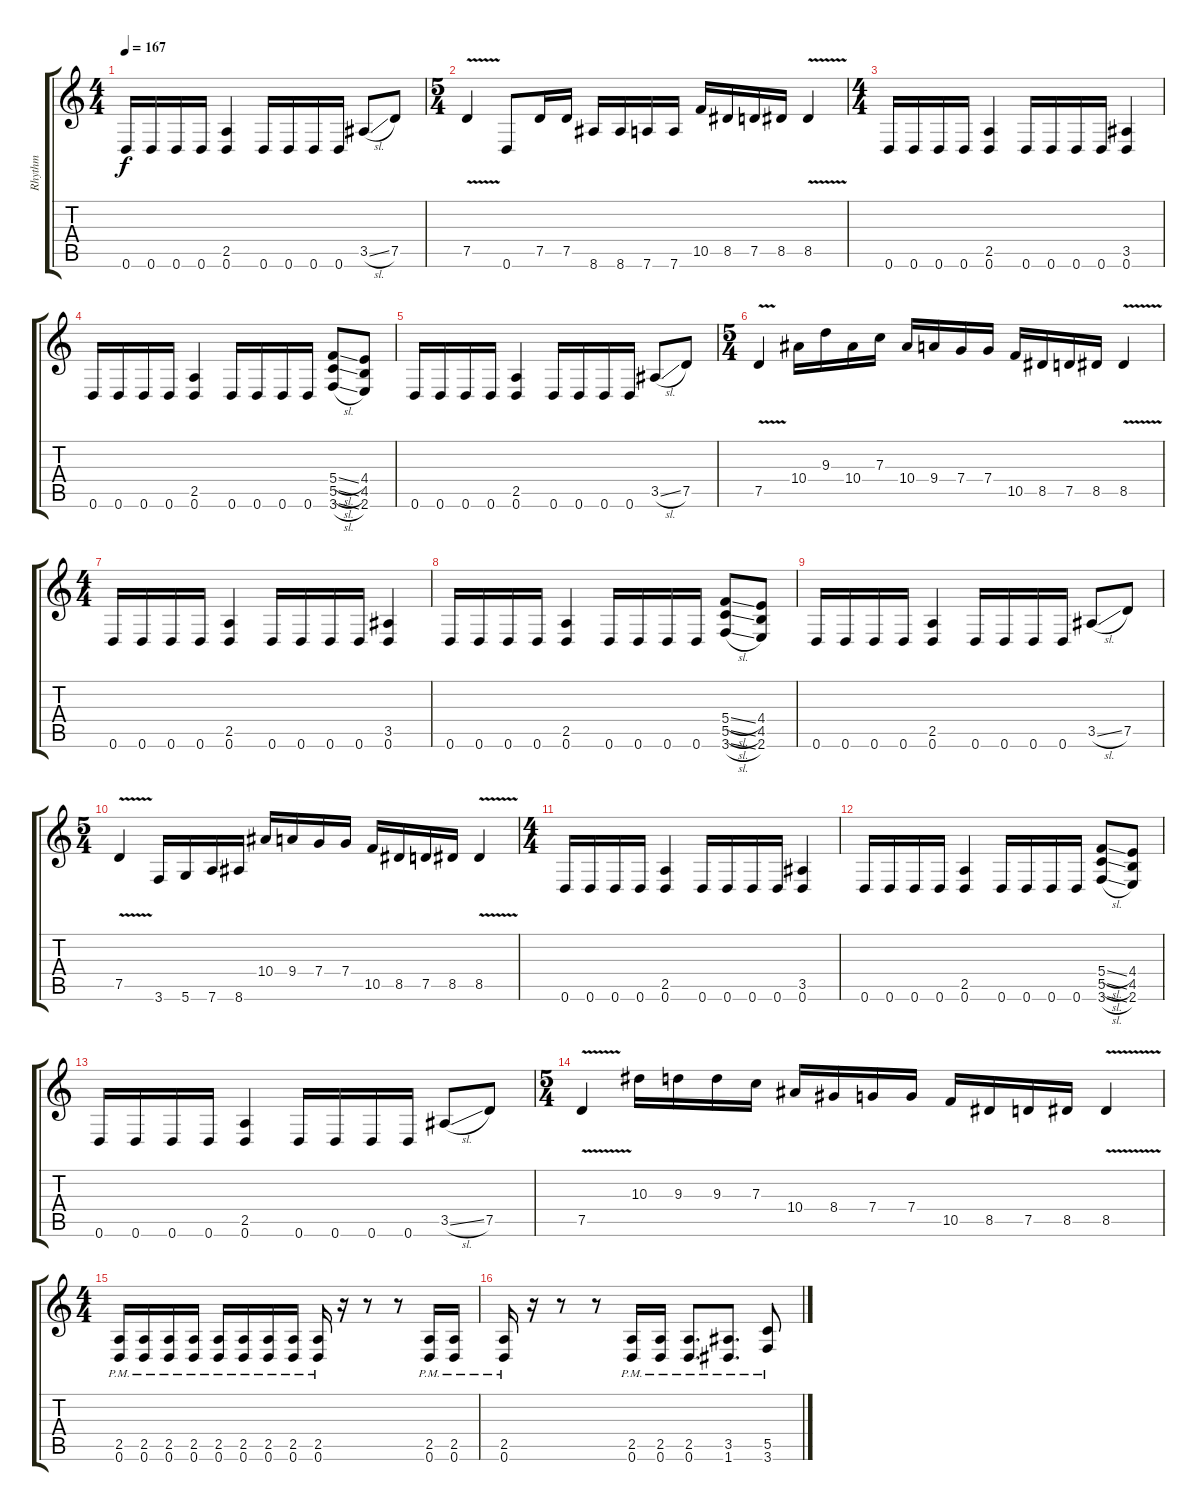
\track ("Rhythm" "Rhythm") {instrument distortionguitar}
\staff {score tabs}
\tuning (D4 A3 F3 C3 G2 D2) {hide}
\ts (4 4)
\tempo 167
\clef g2
\ks c
0.6.16{dy f} 0.6.16 0.6.16 0.6.16 (2.5 0.6).4 0.6.16 0.6.16 0.6.16 0.6.16 3.5{sl}.8 7.5.8 |
\ts (5 4)
7.5{v}.4 0.6.8 7.5.16 7.5.16 8.6.16 8.6.16 7.6.16 7.6.16 10.5.16 8.5.16 7.5.16 8.5.16 8.5{v}.4 |
\ts (4 4)
0.6.16 0.6.16 0.6.16 0.6.16 (2.5 0.6).4 0.6.16 0.6.16 0.6.16 0.6.16 (3.5 0.6).4 |
0.6.16 0.6.16 0.6.16 0.6.16 (2.5 0.6).4 0.6.16 0.6.16 0.6.16 0.6.16 (5.4{sl} 5.5{sl} 3.6{sl}).8 (4.4 4.5 2.6).8 |
0.6.16 0.6.16 0.6.16 0.6.16 (2.5 0.6).4 0.6.16 0.6.16 0.6.16 0.6.16 3.5{sl}.8 7.5.8 |
\ts (5 4)
7.5{v}.4 10.4.16 9.3.16 10.4.16 7.3.16 10.4.16 9.4.16 7.4.16 7.4.16 10.5.16 8.5.16 7.5.16 8.5.16 8.5{v}.4 |
\ts (4 4)
0.6.16 0.6.16 0.6.16 0.6.16 (2.5 0.6).4 0.6.16 0.6.16 0.6.16 0.6.16 (3.5 0.6).4 |
0.6.16 0.6.16 0.6.16 0.6.16 (2.5 0.6).4 0.6.16 0.6.16 0.6.16 0.6.16 (5.4{sl} 5.5{sl} 3.6{sl}).8 (4.4 4.5 2.6).8 |
0.6.16 0.6.16 0.6.16 0.6.16 (2.5 0.6).4 0.6.16 0.6.16 0.6.16 0.6.16 3.5{sl}.8 7.5.8 |
\ts (5 4)
7.5{v}.4 3.6.16 5.6.16 7.6.16 8.6.16 10.4.16 9.4.16 7.4.16 7.4.16 10.5.16 8.5.16 7.5.16 8.5.16 8.5{v}.4 |
\ts (4 4)
0.6.16 0.6.16 0.6.16 0.6.16 (2.5 0.6).4 0.6.16 0.6.16 0.6.16 0.6.16 (3.5 0.6).4 |
0.6.16 0.6.16 0.6.16 0.6.16 (2.5 0.6).4 0.6.16 0.6.16 0.6.16 0.6.16 (5.4{sl} 5.5{sl} 3.6{sl}).8 (4.4 4.5 2.6).8 |
0.6.16 0.6.16 0.6.16 0.6.16 (2.5 0.6).4 0.6.16 0.6.16 0.6.16 0.6.16 3.5{sl}.8 7.5.8 |
\ts (5 4)
7.5{v}.4 10.3.16 9.3.16 9.3.16 7.3.16 10.4.16 8.4.16 7.4.16 7.4.16 10.5.16 8.5.16 7.5.16 8.5.16 8.5{v}.4 |
\ts (4 4)
(2.5{pm} 0.6{pm}).16 (2.5{pm} 0.6{pm}).16 (2.5{pm} 0.6{pm}).16 (2.5{pm} 0.6{pm}).16 (2.5{pm} 0.6{pm}).16 (2.5{pm} 0.6{pm}).16 (2.5{pm} 0.6{pm}).16 (2.5{pm} 0.6{pm}).16 (2.5{pm} 0.6{pm}).16 r.16 r.8 r.8 (2.5{pm} 0.6{pm}).16 (2.5{pm} 0.6{pm}).16 |
(2.5{pm} 0.6{pm}).16 r.16 r.8 r.8 (2.5{pm} 0.6{pm}).16 (2.5{pm} 0.6{pm}).16 (2.5{pm} 0.6{pm}).8{d} (3.5{pm} 1.6{pm}).8{d} (5.5{pm} 3.6{pm}).8
